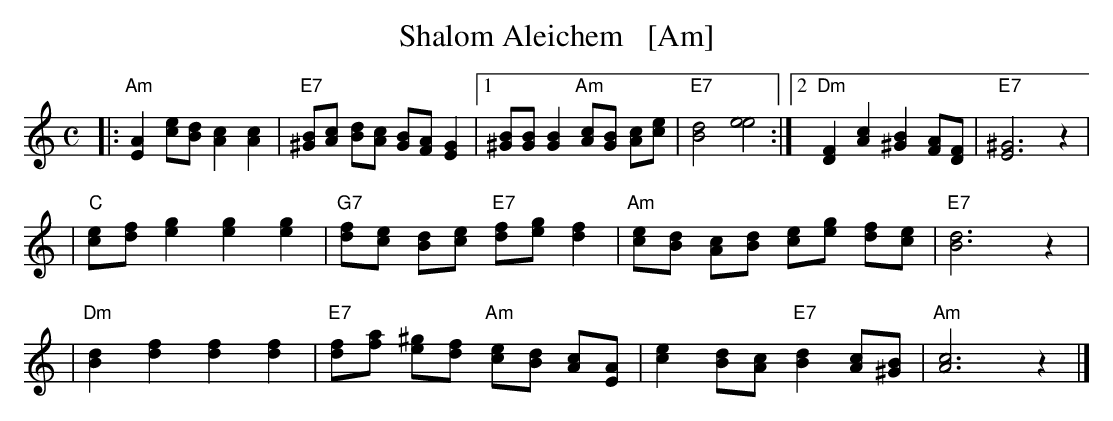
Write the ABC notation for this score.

X:1
T: Shalom Aleichem   [Am]
M: C
L: a/8
K: Am
|: "Am"[E2A2] [ce][Bd] [A2c2] [A2c2] \
| "E7"[^GB][Ac] [Bd][Ac] [GB][FA] [E2G2] \
|1 [^GB][GB] [G2B2] "Am"[Ac][GB] [Ac][ce] \
| "E7"[B4d4] [e4e4] \
:|2 "Dm"[D2F2] [A2c2] [^G2B2] [FA][DF] \
| "E7"[E6^G6] z2 |
| "C"[ce][df] [e2g2] [e2g2] [e2g2] \
| "G7"[df][ce] [Bd][ce] "E7"[df][eg] [d2f2] \
| "Am"[ce][Bd] [Ac][Bd] [ce][eg] [df][ce] \
| "E7"[B6d6] z2 |
| "Dm"[B2d2] [d2f2] [d2f2] [d2f2] \
| "E7"[df][fa] [e^g][df] "Am"[ce][Bd] [Ac][EA] \
| [c2e2] [Bd][Ac] "E7"[B2d2] [Ac][^GB] \
| "Am"[A6c6] z2 |]
